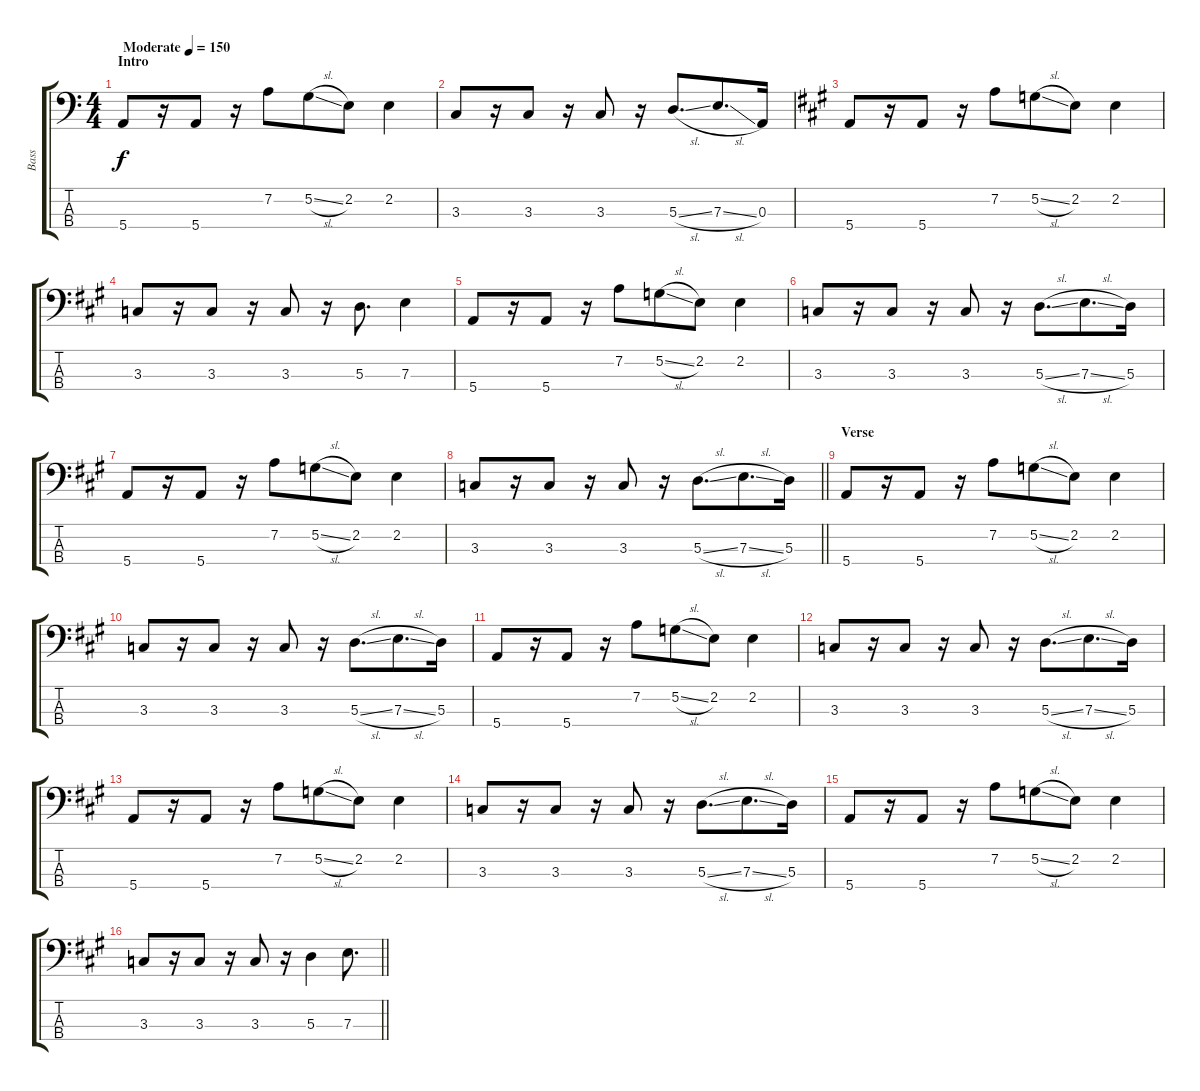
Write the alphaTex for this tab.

\track ("Bass" "Bass") {instrument electricbassfinger}
\staff {score tabs}
\tuning (G2 D2 A1 E1) {hide}
\ts (4 4)
\section ("" "Intro")
\tempo (150 "Moderate")
\clef f4
\ks c
5.4.8{dy f instrument electricbassfinger} r.16 5.4.8 r.16 7.2.8{beam merge} 5.2{sl}.8 2.2.8 2.2.4 |
3.3.8 r.16 3.3.8 r.16 3.3.8 r.16 5.3{sl}.8{d beam merge} 7.3{sl}.8{d} 0.3.16 |
\ks a
5.4.8 r.16 5.4.8 r.16 7.2.8{beam merge} 5.2{sl}.8 2.2.8 2.2.4 |
3.3.8 r.16 3.3.8 r.16 3.3.8 r.16 5.3.8{d} 7.3.4 |
5.4.8 r.16 5.4.8 r.16 7.2.8{beam merge} 5.2{sl}.8 2.2.8 2.2.4 |
3.3.8 r.16 3.3.8 r.16 3.3.8 r.16 5.3{sl}.8{d beam merge} 7.3{sl}.8{d beam merge} 5.3.16 |
5.4.8 r.16 5.4.8 r.16 7.2.8{beam merge} 5.2{sl}.8 2.2.8 2.2.4 |
\barLineRight lightlight
3.3.8 r.16 3.3.8 r.16 3.3.8 r.16 5.3{sl}.8{d beam merge} 7.3{sl}.8{d beam merge} 5.3.16 |
\section ("" "Verse")
5.4.8 r.16 5.4.8 r.16 7.2.8{beam merge} 5.2{sl}.8 2.2.8 2.2.4 |
3.3.8 r.16 3.3.8 r.16 3.3.8 r.16 5.3{sl}.8{d beam merge} 7.3{sl}.8{d beam merge} 5.3.16 |
5.4.8 r.16 5.4.8 r.16 7.2.8{beam merge} 5.2{sl}.8 2.2.8 2.2.4 |
3.3.8 r.16 3.3.8 r.16 3.3.8 r.16 5.3{sl}.8{d beam merge} 7.3{sl}.8{d beam merge} 5.3.16 |
5.4.8 r.16 5.4.8 r.16 7.2.8{beam merge} 5.2{sl}.8 2.2.8 2.2.4 |
3.3.8 r.16 3.3.8 r.16 3.3.8 r.16 5.3{sl}.8{d beam merge} 7.3{sl}.8{d beam merge} 5.3.16 |
5.4.8 r.16 5.4.8 r.16 7.2.8{beam merge} 5.2{sl}.8 2.2.8 2.2.4 |
\barLineRight lightlight
3.3.8 r.16 3.3.8 r.16 3.3.8 r.16 5.3.4 7.3.8{d}
